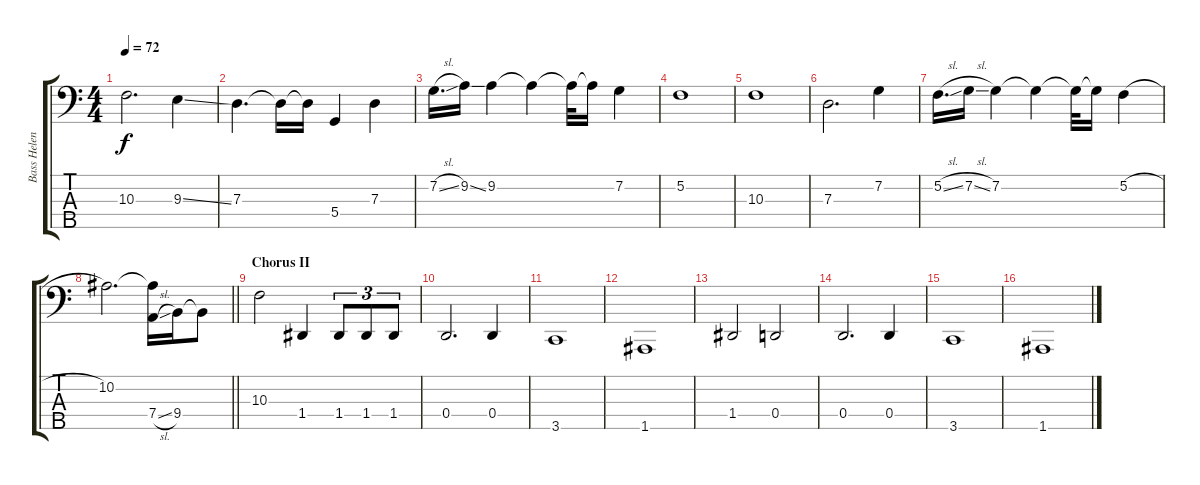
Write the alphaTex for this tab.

\track ("Bass Helen" "Bass Helen") {instrument electricbasspick}
\staff {score tabs}
\tuning (F2 C2 G1 D1 A0) {hide}
\ts (4 4)
\tempo 72
\clef f4
\ks c
10.3.2{d dy f} 9.3{ss}.4 |
7.3.4{d} 7.3{t}.16 7.3{t}.16 5.4.4 7.3.4 |
7.2{sl}.16{d} 9.2{ss}.16 9.2.4 9.2{t}.4 9.2{t}.32 9.2{t}.16 7.2.4 |
5.2.1 |
10.3.1 |
7.3.2{d} 7.2.4 |
5.2{sl}.16{d} 7.2{sl}.16 7.2.4 7.2{t}.4 7.2{t}.32 7.2{t}.16 5.2{h}.4 |
\barLineRight lightlight
10.2.2{d} (10.2{t} 7.4{sl}).16 9.4.16 9.4{t}.8 |
\section ("" "Chorus II")
10.3.2 1.4.4 1.4.8{tu (3 2)} 1.4.8{tu (3 2)} 1.4.8{tu (3 2)} |
0.4.2{d} 0.4.4 |
3.5.1 |
1.5.1 |
1.4.2 0.4.2 |
0.4.2{d} 0.4.4 |
3.5.1 |
1.5.1
